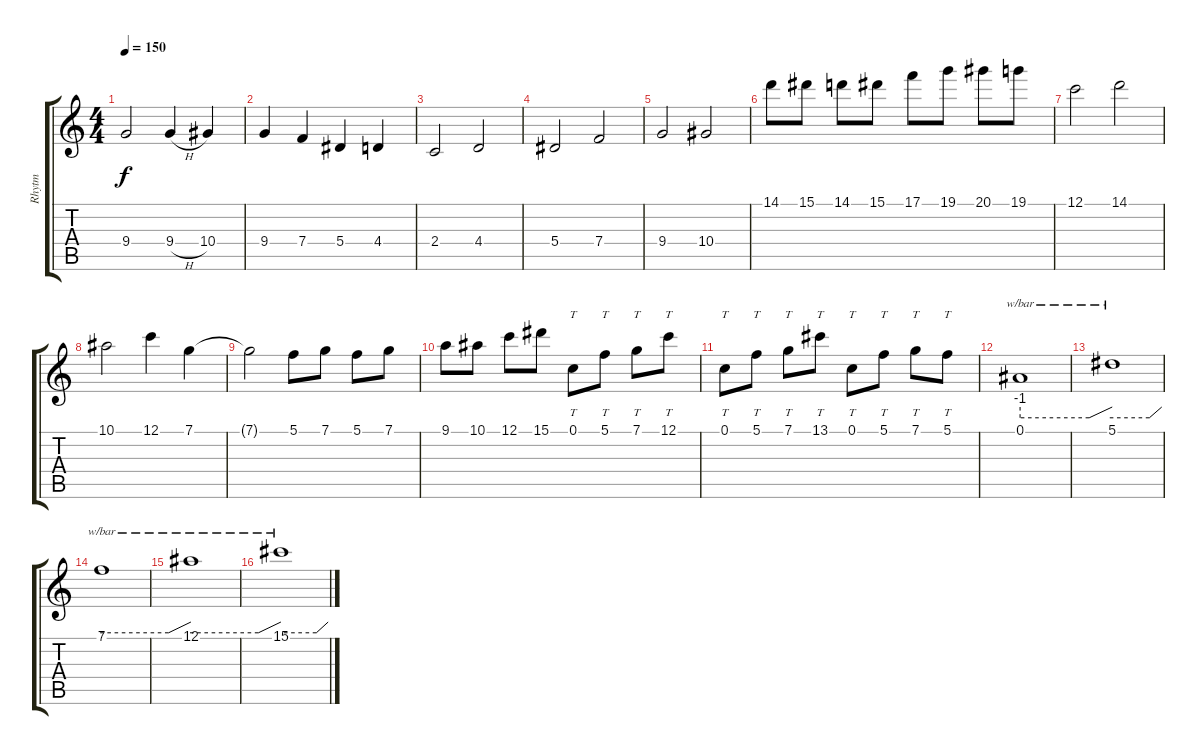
\track ("Rhytm" "Rhytm") {instrument distortionguitar}
\staff {score tabs}
\tuning (C4 G3 Eb3 Bb2 F2 C2) {hide}
\ts (4 4)
\tempo 150
\clef g2
\ks c
9.4.2{dy f} 9.4{h}.4 10.4.4 |
9.4.4 7.4.4 5.4.4 4.4.4 |
2.4.2 4.4.2 |
5.4.2 7.4.2 |
9.4.2 10.4.2 |
14.1.8 15.1.8 14.1.8 15.1.8 17.1.8 19.1.8 20.1.8 19.1.8 |
12.1.2 14.1.2 |
10.1.2 12.1.4 7.1.4 |
7.1{t}.2 5.1.8 7.1.8 5.1.8 7.1.8 |
9.1.8 10.1.8 12.1.8 15.1.8 0.1.8{tt} 5.1.8{tt} 7.1.8{tt} 12.1.8{tt} |
0.1.8{tt} 5.1.8{tt} 7.1.8{tt} 13.1.8{tt} 0.1.8{tt} 5.1.8{tt} 7.1.8{tt} 5.1.8{tt} |
0.1.1{tbe (custom default 0 -4 45 -4 60 0)} |
5.1.1{tbe (custom default 0 -4 45 -4 60 0)} |
7.1.1{tbe (custom default 0 -4 45 -4 60 0)} |
12.1.1{tbe (custom default 0 -4 45 -4 60 0)} |
15.1.1{tbe (custom default 0 -4 45 -4 60 0)}
